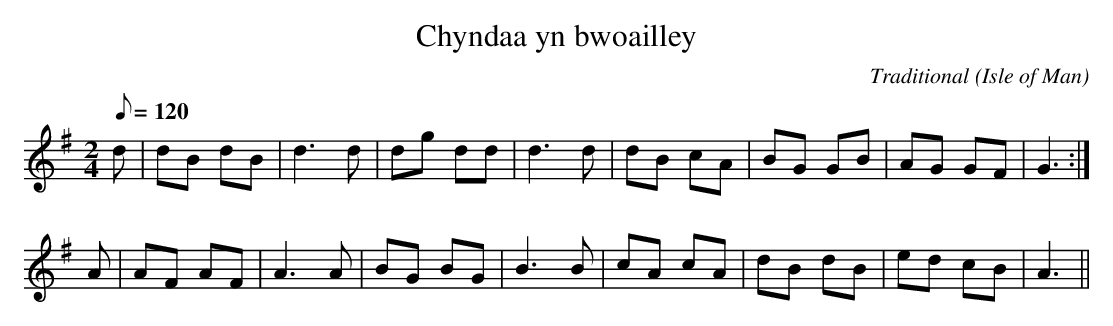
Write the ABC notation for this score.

X:1
T:Chyndaa yn bwoailley
C:Traditional
O:Isle of Man
M:2/4
L:1/8
Q:120
K:G
d|dB dB|d3 d|dg dd|d3 d|dB cA|BG GB|AG GF|G3:|
A|AF AF|A3 A|BG BG|B3 B|cA cA|dB dB|ed cB|A3||
